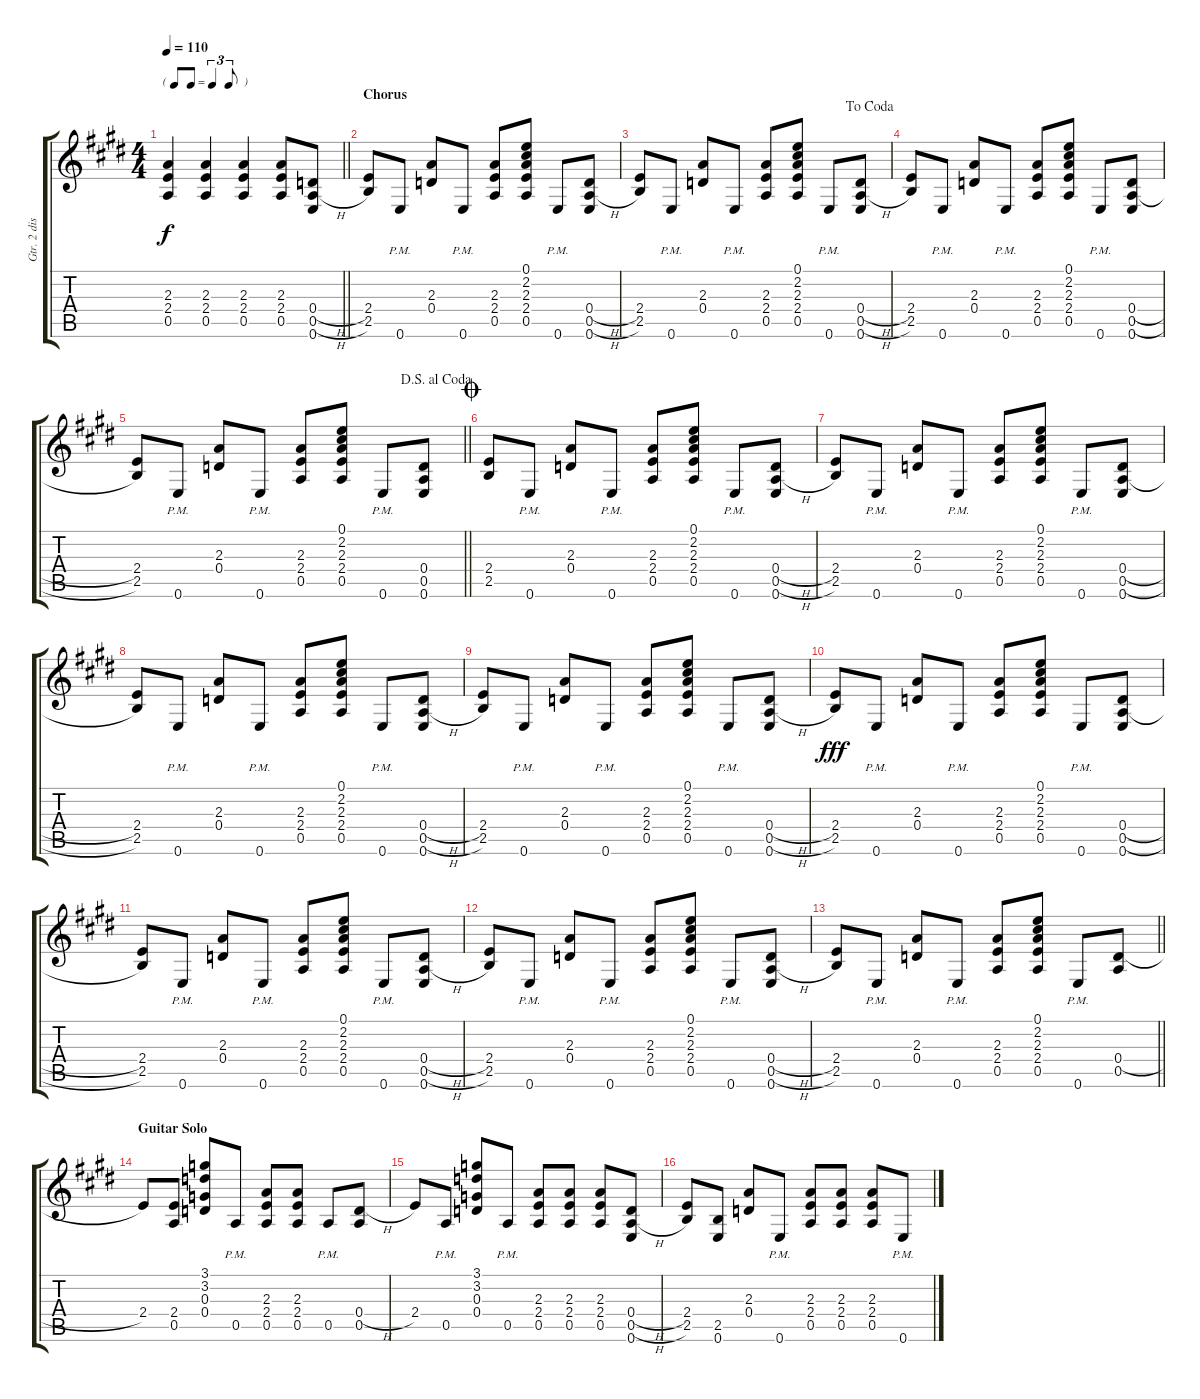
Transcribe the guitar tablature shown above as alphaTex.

\track ("Gtr. 2 dist left" "Gtr. 2 dis") {instrument overdrivenguitar}
\staff {score tabs}
\tuning (E4 B3 G3 D3 A2 E2) {hide}
\ts (4 4)
\tf triplet8th
\tempo 110
\clef g2
\barLineRight lightlight
\ks c#minor
(2.3 2.4 0.5).4{dy f} (2.3 2.4 0.5).4 (2.3 2.4 0.5).4 (2.3 2.4 0.5).8 (0.4{h} 0.5{h} 0.6).8 |
\section ("" "Chorus")
(2.4 2.5).8 0.6{pm}.8 (2.3 0.4).8 0.6{pm}.8 (2.3 2.4 0.5).8 (0.1 2.2 2.3 2.4 0.5).8 0.6{pm}.8 (0.4{h} 0.5{h} 0.6).8 |
\jump dacoda
\ks e
(2.4 2.5).8 0.6{pm}.8 (2.3 0.4).8 0.6{pm}.8 (2.3 2.4 0.5).8 (0.1 2.2 2.3 2.4 0.5).8 0.6{pm}.8 (0.4{h} 0.5{h} 0.6).8 |
\ks c#minor
(2.4 2.5).8 0.6{pm}.8 (2.3 0.4).8 0.6{pm}.8 (2.3 2.4 0.5).8 (0.1 2.2 2.3 2.4 0.5).8 0.6{pm}.8 (0.4{h} 0.5{h} 0.6).8 |
\jump dalsegnoalcoda
\barLineRight lightlight
(2.4 2.5).8 0.6{pm}.8 (2.3 0.4).8 0.6{pm}.8 (2.3 2.4 0.5).8 (0.1 2.2 2.3 2.4 0.5).8 0.6{pm}.8 (0.4 0.5 0.6).8 |
\jump coda
\ks e
(2.4 2.5).8 0.6{pm}.8 (2.3 0.4).8 0.6{pm}.8 (2.3 2.4 0.5).8 (0.1 2.2 2.3 2.4 0.5).8 0.6{pm}.8 (0.4{h} 0.5{h} 0.6).8 |
\ks c#minor
(2.4 2.5).8 0.6{pm}.8 (2.3 0.4).8 0.6{pm}.8 (2.3 2.4 0.5).8 (0.1 2.2 2.3 2.4 0.5).8 0.6{pm}.8 (0.4{h} 0.5{h} 0.6).8 |
(2.4 2.5).8 0.6{pm}.8 (2.3 0.4).8 0.6{pm}.8 (2.3 2.4 0.5).8 (0.1 2.2 2.3 2.4 0.5).8 0.6{pm}.8 (0.4{h} 0.5{h} 0.6).8 |
(2.4 2.5).8 0.6{pm}.8 (2.3 0.4).8 0.6{pm}.8 (2.3 2.4 0.5).8 (0.1 2.2 2.3 2.4 0.5).8 0.6{pm}.8 (0.4{h} 0.5{h} 0.6).8 |
\ks e
(2.4 2.5).8{dy fff} 0.6{pm}.8 (2.3 0.4).8 0.6{pm}.8 (2.3 2.4 0.5).8 (0.1 2.2 2.3 2.4 0.5).8 0.6{pm}.8 (0.4{h} 0.5{h} 0.6).8 |
\ks c#minor
(2.4 2.5).8 0.6{pm}.8 (2.3 0.4).8 0.6{pm}.8 (2.3 2.4 0.5).8 (0.1 2.2 2.3 2.4 0.5).8 0.6{pm}.8 (0.4{h} 0.5{h} 0.6).8 |
(2.4 2.5).8 0.6{pm}.8 (2.3 0.4).8 0.6{pm}.8 (2.3 2.4 0.5).8 (0.1 2.2 2.3 2.4 0.5).8 0.6{pm}.8 (0.4{h} 0.5{h} 0.6).8 |
\barLineRight lightlight
\ks e
(2.4 2.5).8 0.6{pm}.8 (2.3 0.4).8 0.6{pm}.8 (2.3 2.4 0.5).8 (0.1 2.2 2.3 2.4 0.5).8 0.6{pm}.8 (0.4{h} 0.5).8 |
\section ("" "Guitar Solo")
\ks c#minor
2.4.8 (2.4 0.5).8 (3.1 3.2 0.3 0.4).8 0.5{pm}.8 (2.3 2.4 0.5).8 (2.3 2.4 0.5).8 0.5{pm}.8 (0.4{h} 0.5).8 |
2.4.8 0.5{pm}.8 (3.1 3.2 0.3 0.4).8 0.5{pm}.8 (2.3 2.4 0.5).8 (2.3 2.4 0.5).8 (2.3 2.4 0.5).8 (0.4{h} 0.5{h} 0.6).8 |
\ks e
(2.4 2.5).8 (2.5 0.6).8 (2.3 0.4).8 0.6{pm}.8 (2.3 2.4 0.5).8 (2.3 2.4 0.5).8 (2.3 2.4 0.5).8 0.6{pm}.8
